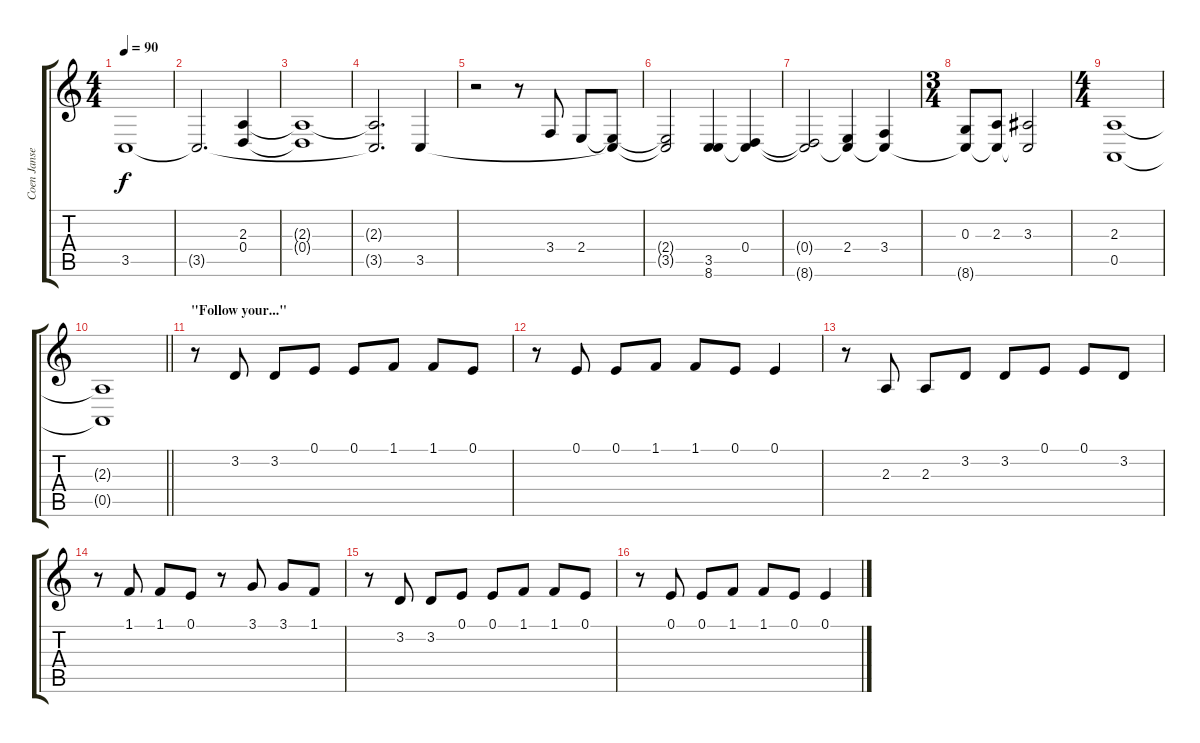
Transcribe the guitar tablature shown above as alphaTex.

\track ("Coen Jansen" "Coen Janse") {instrument synthstrings2}
\staff {score tabs}
\tuning (E4 B3 G3 D3 A2 E2) {hide}
\ts (4 4)
\tempo 90
\clef g2
\ks c
3.5{t}.1{dy f} |
3.5{t}.2{d} (2.3 0.4).4 |
(2.3{t} 0.4{t}).1 |
(2.3{t} 3.5{t}).2{d} 3.5.4 |
r.2 r.8 3.4.8 2.4.8 (2.4{t} 3.5{t}).8 |
(2.4{t} 3.5{t}).2 (3.5 8.6).4 (0.4 8.6{t}).4 |
(0.4{t} 8.6{t}).2 (2.4 8.6{t}).4 (3.4 8.6{t}).4 |
\ts (3 4)
(0.3 8.6{t}).8 (2.3 8.6{t}).8 (3.3 8.6{t}).2 |
\ts (4 4)
(2.3 0.5).1 |
\barLineRight lightlight
(2.3{t} 0.5{t}).1 |
\section ("" "\"Follow your...\"")
r.8 3.2.8 3.2.8 0.1.8 0.1.8 1.1.8 1.1.8 0.1.8 |
r.8 0.1.8 0.1.8 1.1.8 1.1.8 0.1.8 0.1.4 |
r.8 2.3.8 2.3.8 3.2.8 3.2.8 0.1.8 0.1.8 3.2.8 |
r.8 1.1.8 1.1.8 0.1.8 r.8 3.1.8 3.1.8 1.1.8 |
r.8 3.2.8 3.2.8 0.1.8 0.1.8 1.1.8 1.1.8 0.1.8 |
r.8 0.1.8 0.1.8 1.1.8 1.1.8 0.1.8 0.1.4
